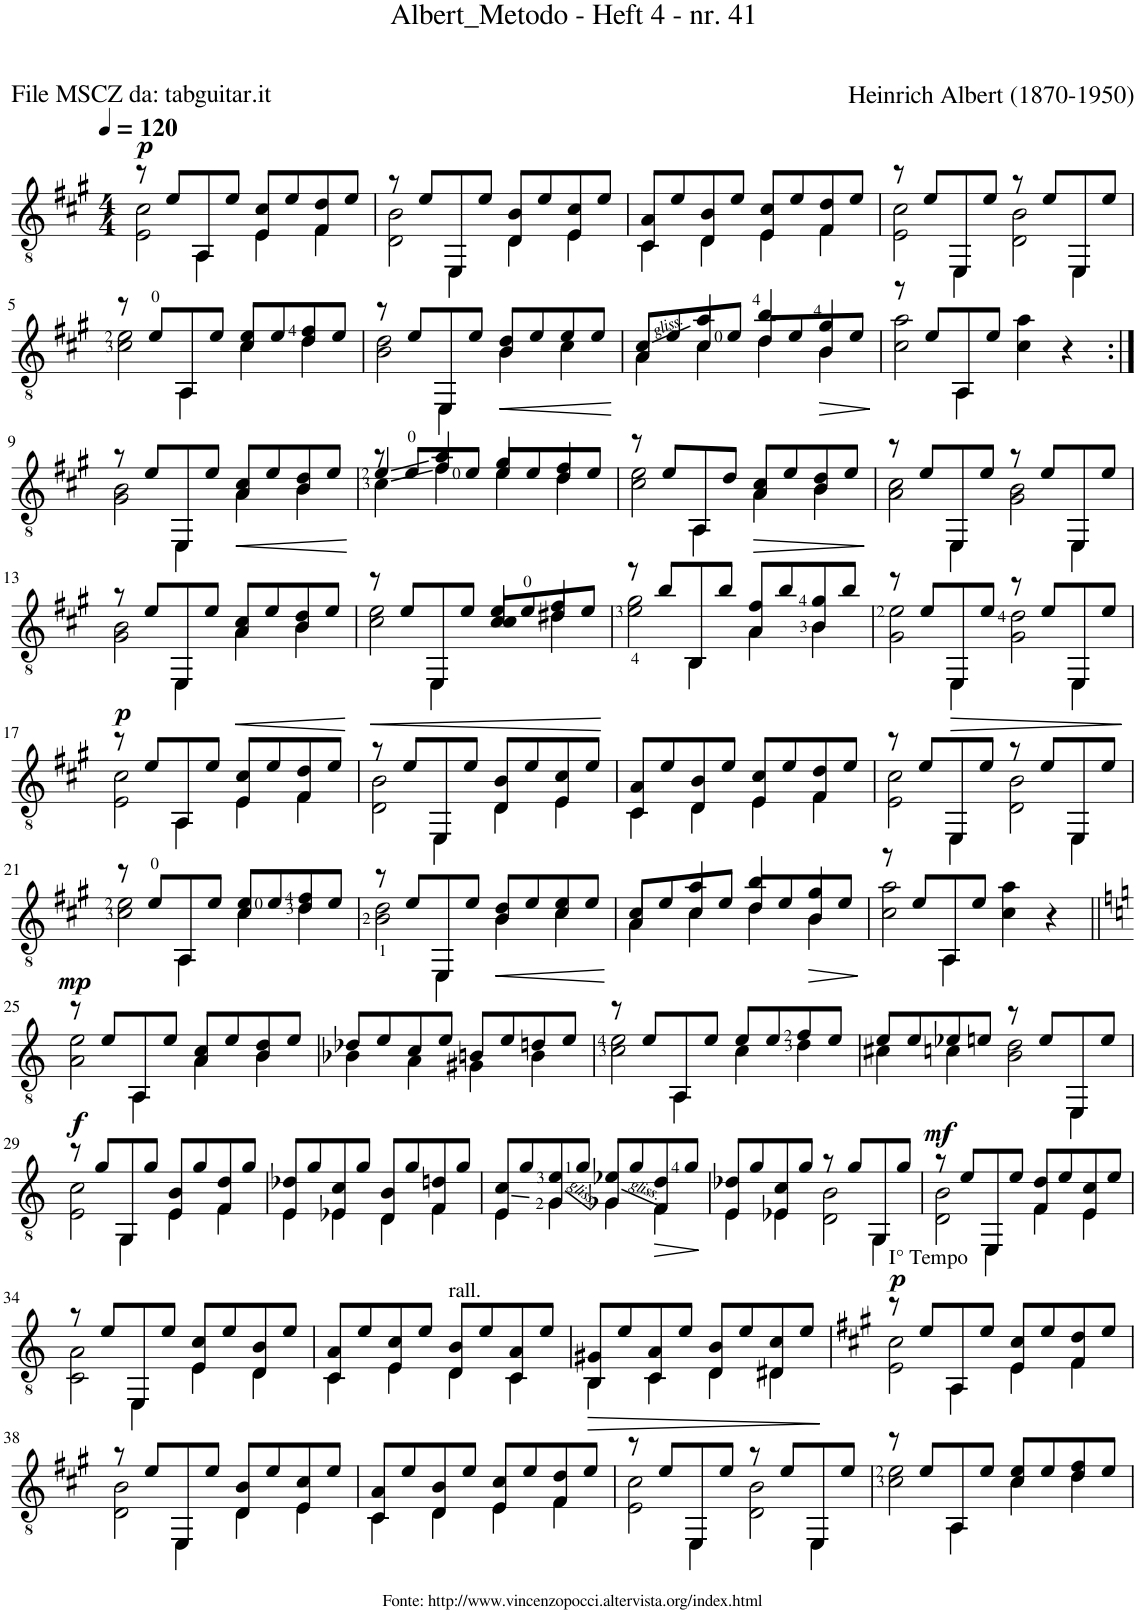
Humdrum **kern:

**kern	**dynam
*part1	*part1
*staff1	*staff1
*I"Guitar	*
*I'Guit.	*
*clefGv2	*
*k[f#c#g#]	*
*M4/4	*
*MM120	*
=1	=1
*^	*
*	*^	*
!	!	!	!LO:DY:a
8r	4ryy	2E\ 2c#\	p
8e/L	.	.	.
8AA/	4AA\	.	.
8e/J	.	.	.
8E/ 8c#/L	4E\	2ryy	.
8e/	.	.	.
8F#/ 8d/	4F#\	.	.
8e/J	.	.	.
=2	=2	=2	=2
8r	4ryy	2D\ 2B\	.
8e/L	.	.	.
8EE/	4EE\	.	.
8e/J	.	.	.
8D/ 8B/L	4D\	2ryy	.
8e/	.	.	.
8E/ 8c#/	4E\	.	.
8e/J	.	.	.
*	*v	*v	*
=3	=3	=3
8C#/ 8A/L	4C#\	.
8e/	.	.
8D/ 8B/	4D\	.
8e/J	.	.
8E/ 8c#/L	4E\	.
8e/	.	.
8F#/ 8d/	4F#\	.
8e/J	.	.
=4	=4	=4
*	*^	*
8r	4ryy	2E\ 2c#\	.
8e/L	.	.	.
8EE/	4EE\	.	.
8e/J	.	.	.
8r	4ryy	2D\ 2B\	.
8e/L	.	.	.
8EE/	4EE\	.	.
8e/J	.	.	.
!!LO:LB:g=z	!!	!!
=5	=5	=5	=5
8r	4ryy	2c#\ 2e\	.
8e/L	.	.	.
8AA/	4AA\	.	.
8e/J	.	.	.
8c#/ 8e/L	4c#\	2ryy	.
8e/	.	.	.
8d/ 8f#/	4d\	.	.
8e/J	.	.	.
=6	=6	=6	=6
8r	4ryy	2B\ 2d\	.
8e/L	.	.	.
8EE/	4EE\	.	.
8e/J	.	.	.
!	!	!	!LO:HP:b
8B/ 8d/L	4B\	2ryy	<
8e/	.	.	.
8e/	4c#\	.	.
8e/J	.	.	.
*v	*v	*v	*
.	[
=7	=7
*^	*
*	*^	*
4c#/	8A/L	4A\	.
.	8e/	.	.
4a/	8c#/	4c#\	.
.	8e/J	.	.
4b/	8d/L	4d\	.
.	8e/	.	.
!	!	!	!LO:HP:b
4g#/	8B/	4B\	>
.	8e/J	.	.
*v	*v	*v	*
.	]
=8	=8
*^	*
*	*^	*
8r	4ryy	2c#\ 2a\	.
8e/L	.	.	.
8AA/	4AA\	.	.
8e/J	.	.	.
4c#\ 4a\	2ryy	2ryy	.
4r	.	.	.
!!LO:LB:g=z	!!	!!
=9:|!	=9:|!	=9:|!	=9:|!
8r	4ryy	2G#\ 2B\	.
8e/L	.	.	.
8EE/	4EE\	.	.
8e/J	.	.	.
!	!	!	!LO:HP:b
8A/ 8c#/L	4A\	2ryy	<
8e/	.	.	.
8B/ 8d/	4B\	.	.
8e/J	.	.	.
*v	*v	*v	*
.	[
=10	=10
*^	*
*	*^	*
4e/	8r	4c#\	.
.	8e/L	.	.
4a/	8f#/	4f#\	.
.	8e/J	.	.
4g#/	8e/L	4e\	.
.	8e/	.	.
4f#/	8d/	4d\	.
.	8e/J	.	.
=11	=11	=11	=11
8r	4ryy	2c#\ 2e\	.
8e/L	.	.	.
8AA/	4AA\	.	.
8d/J	.	.	.
!	!	!	!LO:HP:b
8A/ 8c#/L	4A\	2ryy	>
8e/	.	.	.
8B/ 8d/	4B\	.	.
8e/J	.	.	.
*v	*v	*v	*
.	]
=12	=12
*^	*
*	*^	*
8r	4ryy	2A\ 2c#\	.
8e/L	.	.	.
8EE/	4EE\	.	.
8e/J	.	.	.
8r	4ryy	2G#\ 2B\	.
8e/L	.	.	.
8EE/	4EE\	.	.
8e/J	.	.	.
!!LO:LB:g=z	!!	!!
=13	=13	=13	=13
8r	4ryy	2G#\ 2B\	.
8e/L	.	.	.
8EE/	4EE\	.	.
8e/J	.	.	.
!	!	!	!LO:HP:b
8A/ 8c#/L	4A\	2ryy	<
8e/	.	.	.
8B/ 8d/	4B\	.	.
8e/J	.	.	.
*v	*v	*v	*
.	[
=14	=14
!	!LO:HP:b
*^	*
*	*^	*
8r	4ryy	2c#\ 2e\	<
8e/L	.	.	.
8EE/	4EE\	.	.
8e/J	.	.	.
4e/	8c#/L	4c#/	.
.	8e/	.	.
4f#/	8d#X/	4d#\	.
.	8e/J	.	.
*v	*v	*v	*
.	[
=15	=15
*^	*
*	*^	*
8r	4ryy	2e\ 2g#\	.
8b/L	.	.	.
8BB/	4BB\	.	.
8b/J	.	.	.
8A/ 8f#/L	4A\	2ryy	.
8b/	.	.	.
8B/ 8g#/	4B\	.	.
8b/J	.	.	.
=16	=16	=16	=16
8r	4ryy	2G#\ 2e\	.
8e/L	.	.	.
!	!	!	!LO:HP:b
8EE/	4EE\	.	>
8e/J	.	.	.
8r	4ryy	2G#\ 2d\	.
8e/L	.	.	.
8EE/	4EE\	.	.
8e/J	.	.	.
*v	*v	*v	*
.	]
!!LO:LB:g=z
=17	=17
*^	*
*	*^	*
!	!	!	!LO:DY:a
8r	4ryy	2E\ 2c#\	p
8e/L	.	.	.
8AA/	4AA\	.	.
8e/J	.	.	.
8E/ 8c#/L	4E\	2ryy	.
8e/	.	.	.
8F#/ 8d/	4F#\	.	.
8e/J	.	.	.
=18	=18	=18	=18
8r	4ryy	2D\ 2B\	.
8e/L	.	.	.
8EE/	4EE\	.	.
8e/J	.	.	.
8D/ 8B/L	4D\	2ryy	.
8e/	.	.	.
8E/ 8c#/	4E\	.	.
8e/J	.	.	.
*	*v	*v	*
=19	=19	=19
8C#/ 8A/L	4C#\	.
8e/	.	.
8D/ 8B/	4D\	.
8e/J	.	.
8E/ 8c#/L	4E\	.
8e/	.	.
8F#/ 8d/	4F#\	.
8e/J	.	.
=20	=20	=20
*	*^	*
8r	4ryy	2E\ 2c#\	.
8e/L	.	.	.
8EE/	4EE\	.	.
8e/J	.	.	.
8r	4ryy	2D\ 2B\	.
8e/L	.	.	.
8EE/	4EE\	.	.
8e/J	.	.	.
!!LO:LB:g=z	!!	!!
=21	=21	=21	=21
8r	4ryy	2c#\ 2e\	.
8e/L	.	.	.
8AA/	4AA\	.	.
8e/J	.	.	.
8c#/ 8e/L	4c#\	2ryy	.
8e/	.	.	.
8d/ 8f#/	4d\	.	.
8e/J	.	.	.
=22	=22	=22	=22
8r	4ryy	2B\ 2d\	.
8e/L	.	.	.
8EE/	4EE\	.	.
8e/J	.	.	.
!	!	!	!LO:HP:b
8B/ 8d/L	4B\	2ryy	<
8e/	.	.	.
8c#/ 8e/	4c#\	.	.
8e/J	.	.	.
*v	*v	*v	*
.	[
=23	=23
*^	*
*	*^	*
4c#/	8A/L	4A\	.
.	8e/	.	.
4a/	8c#/	4c#\	.
.	8e/J	.	.
4b/	8d/L	4d\	.
.	8e/	.	.
!	!	!	!LO:HP:b
4g#/	8B/	4B\	>
.	8e/J	.	.
*v	*v	*v	*
.	]
=24	=24
*^	*
*	*^	*
8r	4ryy	2c#\ 2a\	.
8e/L	.	.	.
8AA/	4AA\	.	.
8e/J	.	.	.
4c#\ 4a\	2ryy	2ryy	.
4r	.	.	.
!!LO:LB:g=z	!!	!!
=25||	=25||	=25||	=25||
*k[]	*	*	*
!	!	!	!LO:DY:a
8r	4ryy	2A\ 2e\	mp
8e/L	.	.	.
8AA/	4AA\	.	.
8e/J	.	.	.
8A/ 8c/L	4A\	2ryy	.
8e/	.	.	.
8B/ 8d/	4B\	.	.
8e/J	.	.	.
*	*v	*v	*
=26	=26	=26
8d-X/L	4B-X\	.
8e/	.	.
8c/	4A\	.
8e/J	.	.
8Bn/L	4G#X\	.
8e/	.	.
8dn/	4B\	.
8e/J	.	.
=27	=27	=27
*	*^	*
8r	4ryy	2c\ 2e\	.
8e/L	.	.	.
8AA/	4AA\	.	.
8e/J	.	.	.
8e/L	4c\	2ryy	.
8e/	.	.	.
8f/	4d\	.	.
8e/J	.	.	.
=28	=28	=28	=28
8e/L	4c#X\	2ryy	.
8e/	.	.	.
8e-X/	4cn\	.	.
8en/J	.	.	.
8r	4ryy	2B\ 2d\	.
8e/L	.	.	.
8EE/	4EE\	.	.
8e/J	.	.	.
!!LO:LB:g=z	!!	!!
=29	=29	=29	=29
!	!	!	!LO:DY:a
8r	4ryy	2E\ 2c\	f
8g/L	.	.	.
8GG/	4GG\	.	.
8g/J	.	.	.
8E/ 8B/L	4E\	2ryy	.
8g/	.	.	.
8F/ 8d/	4F\	.	.
8g/J	.	.	.
*	*v	*v	*
=30	=30	=30
8E/ 8d-X/L	4E\	.
8g/	.	.
8E-X/ 8c/	4E-\	.
8g/J	.	.
8D/ 8B/L	4D\	.
8g/	.	.
8F/ 8dn/	4F\	.
8g/J	.	.
=31	=31	=31
8E/ 8c/L	4E\	.
8g/	.	.
8G/ 8e/	4G\	.
8g/J	.	.
8G-X/ 8e-X/L	4G-\	.
8g/	.	.
!	!	!LO:HP:b
8F/ 8d/	4F\	>
8g/J	.	.
*v	*v	*
.	]
=32	=32
*^	*
*	*^	*
8E/ 8d-X/L	4E\	2ryy	.
8g/	.	.	.
8E-X/ 8c/	4E-\	.	.
8g/J	.	.	.
8r	4ryy	2D\ 2B\	.
8g/L	.	.	.
8GG/	4GG\	.	.
8g/J	.	.	.
=33	=33	=33	=33
!	!	!	!LO:DY:a
8r	4ryy	2D\ 2B\	mf
8e/L	.	.	.
8EE/	4EE\	.	.
8e/J	.	.	.
8F/ 8d/L	4F\	2ryy	.
8e/	.	.	.
8E/ 8c/	4E\	.	.
8e/J	.	.	.
!!LO:LB:g=z	!!	!!
=34	=34	=34	=34
8r	4ryy	2C\ 2A\	.
8e/L	.	.	.
8EE/	4EE\	.	.
8e/J	.	.	.
8E/ 8c/L	4E\	2ryy	.
8e/	.	.	.
8D/ 8B/	4D\	.	.
8e/J	.	.	.
*	*v	*v	*
=35	=35	=35
8C/ 8A/L	4C\	.
8e/	.	.
8E/ 8c/	4E\	.
8e/J	.	.
!LO:TX:a:t=rall.	!	!
8D/ 8B/L	4D\	.
8e/	.	.
8C/ 8A/	4C\	.
8e/J	.	.
=36	=36	=36
!	!	!LO:HP:b
8BB/ 8G#X/L	4BB\	>
8e/	.	.
8C/ 8A/	4C\	.
8e/J	.	.
8D/ 8B/L	4D\	.
8e/	.	.
8D#X/ 8c/	4D#\	.
8e/J	.	.
*v	*v	*
.	]
=37	=37
*k[f#c#g#]	*
*^	*
*	*^	*
!LO:TX:a:t=I° Tempo	!	!	!
!	!	!	!LO:DY:a
8r	4ryy	2E\ 2c#\	p
8e/L	.	.	.
8AA/	4AA\	.	.
8e/J	.	.	.
8E/ 8c#/L	4E\	2ryy	.
8e/	.	.	.
8F#/ 8d/	4F#\	.	.
8e/J	.	.	.
!!LO:LB:g=z	!!	!!
=38	=38	=38	=38
8r	4ryy	2D\ 2B\	.
8e/L	.	.	.
8EE/	4EE\	.	.
8e/J	.	.	.
8D/ 8B/L	4D\	2ryy	.
8e/	.	.	.
8E/ 8c#/	4E\	.	.
8e/J	.	.	.
*	*v	*v	*
=39	=39	=39
8C#/ 8A/L	4C#\	.
8e/	.	.
8D/ 8B/	4D\	.
8e/J	.	.
8E/ 8c#/L	4E\	.
8e/	.	.
8F#/ 8d/	4F#\	.
8e/J	.	.
=40	=40	=40
*	*^	*
8r	4ryy	2E\ 2c#\	.
8e/L	.	.	.
8EE/	4EE\	.	.
8e/J	.	.	.
8r	4ryy	2D\ 2B\	.
8e/L	.	.	.
8EE/	4EE\	.	.
8e/J	.	.	.
=41	=41	=41	=41
8r	4ryy	2c#\ 2e\	.
8e/L	.	.	.
8AA/	4AA\	.	.
8e/J	.	.	.
8c#/ 8e/L	4c#\	2ryy	.
8e/	.	.	.
8d/ 8f#/	4d\	.	.
8e/J	.	.	.
*v	*v	*v	*
=	=
*-	*-
